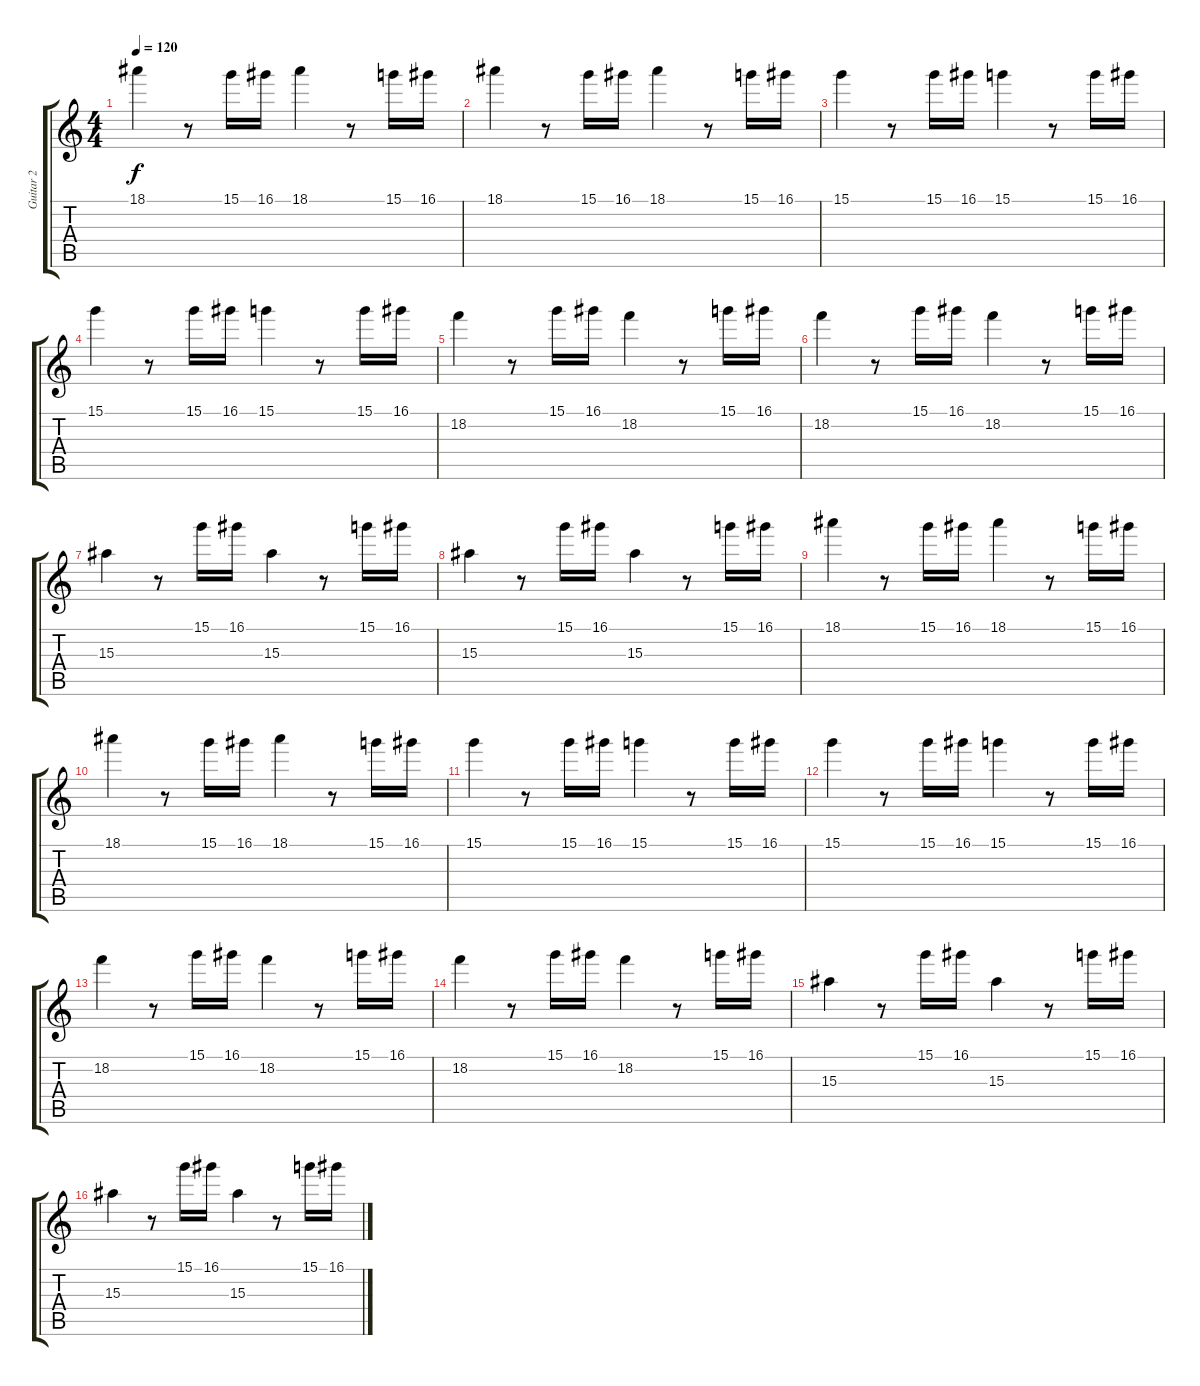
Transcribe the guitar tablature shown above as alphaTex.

\track ("Guitar 2" "Guitar 2") {instrument distortionguitar}
\staff {score tabs}
\tuning (E4 B3 G3 D3 A2 E2) {hide}
\ts (4 4)
\tempo 120
\clef g2
\ks c
18.1.4{dy f} r.8 15.1.16 16.1.16 18.1.4 r.8 15.1.16 16.1.16 |
18.1.4 r.8 15.1.16 16.1.16 18.1.4 r.8 15.1.16 16.1.16 |
15.1.4 r.8 15.1.16 16.1.16 15.1.4 r.8 15.1.16 16.1.16 |
15.1.4 r.8 15.1.16 16.1.16 15.1.4 r.8 15.1.16 16.1.16 |
18.2.4 r.8 15.1.16 16.1.16 18.2.4 r.8 15.1.16 16.1.16 |
18.2.4 r.8 15.1.16 16.1.16 18.2.4 r.8 15.1.16 16.1.16 |
15.3.4 r.8 15.1.16 16.1.16 15.3.4 r.8 15.1.16 16.1.16 |
15.3.4 r.8 15.1.16 16.1.16 15.3.4 r.8 15.1.16 16.1.16 |
18.1.4 r.8 15.1.16 16.1.16 18.1.4 r.8 15.1.16 16.1.16 |
18.1.4 r.8 15.1.16 16.1.16 18.1.4 r.8 15.1.16 16.1.16 |
15.1.4 r.8 15.1.16 16.1.16 15.1.4 r.8 15.1.16 16.1.16 |
15.1.4 r.8 15.1.16 16.1.16 15.1.4 r.8 15.1.16 16.1.16 |
18.2.4 r.8 15.1.16 16.1.16 18.2.4 r.8 15.1.16 16.1.16 |
18.2.4 r.8 15.1.16 16.1.16 18.2.4 r.8 15.1.16 16.1.16 |
15.3.4 r.8 15.1.16 16.1.16 15.3.4 r.8 15.1.16 16.1.16 |
15.3.4 r.8 15.1.16 16.1.16 15.3.4 r.8 15.1.16 16.1.16
